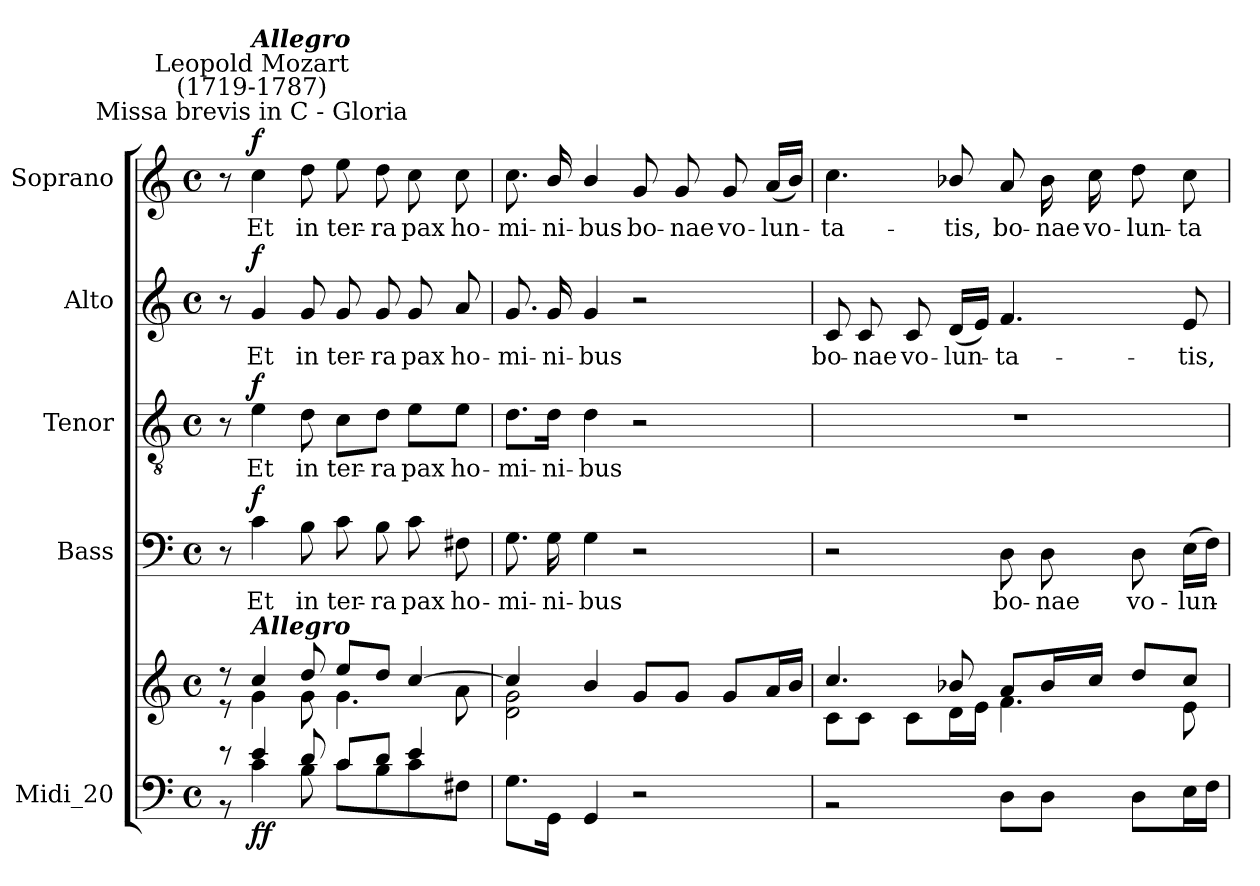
**kern	**kern	**dynam	**kern	**text	**dynam	**kern	**text	**dynam	**kern	**text	**dynam	**kern	**text	**dynam
*part5	*part5	*part5	*part4	*part4	*part4	*part3	*part3	*part3	*part2	*part2	*part2	*part1	*part1	*part1
*staff6	*staff5	*staff5/6	*staff4	*staff4	*staff4	*staff3	*staff3	*staff3	*staff2	*staff2	*staff2	*staff1	*staff1	*staff1
*I"Midi_20	*	*	*I"Bass	*	*	*I"Tenor	*	*	*I"Alto	*	*	*I"Soprano	*	*
*	*	*	*I'B	*	*	*I'T	*	*	*I'A	*	*	*I'S	*	*
*clefF4	*clefG2	*	*clefF4	*	*	*clefGv2	*	*	*clefG2	*	*	*clefG2	*	*
*k[]	*k[]	*	*k[]	*	*	*k[]	*	*	*k[]	*	*	*k[]	*	*
*C:	*C:	*	*C:	*	*	*C:	*	*	*C:	*	*	*C:	*	*
*M4/4	*M4/4	*	*M4/4	*	*	*M4/4	*	*	*M4/4	*	*	*M4/4	*	*
*met(c)	*met(c)	*	*met(c)	*	*	*met(c)	*	*	*met(c)	*	*	*met(c)	*	*
=1	=1	=1	=1	=1	=1	=1	=1	=1	=1	=1	=1	=1	=1	=1
*^	*^	*	*	*	*	*	*	*	*	*	*	*	*	*
8r	8r	8r	8r	.	8r	.	.	8r	.	.	8r	.	.	8r	.	.
!	!	!	!	!	!	!	!	!	!	!	!	!	!	!LO:TX:a:cj:t=Missa brevis in C - Gloria	!	!
!	!	!	!	!	!	!	!	!	!	!	!	!	!	!LO:TX:a:cj:t=Leopold Mozart\n(1719-1787)	!	!
!	!	!	!	!	!	!	!	!	!	!	!	!	!	!LO:TX:a:Bi:t=Allegro	!	!
!	!	!LO:TX:a:Bi:t=Allegro	!	!	!	!	!	!	!	!	!	!	!	!	!	!
!	!	!	!	!LO:DY:b=2	!	!LO:LY:b	!	!	!LO:LY:b	!	!	!LO:LY:b	!	!	!LO:LY:b	!
!	!	!	!	!LO:DY:n=1:b	!	!	!LO:DY:b	!	!	!LO:DY:b	!	!	!LO:DY:b	!	!	!LO:DY:b
4e/	4c\	4cc/	4g\	f f	4c	Et	f	4e	Et	f	4g	Et	f	4cc	Et	f
!	!	!	!	!	!	!LO:LY:b	!	!	!LO:LY:b	!	!	!LO:LY:b	!	!	!LO:LY:b	!
8d/	8B\	8dd/	8g\	.	8B	in	.	8d	in	.	8g	in	.	8dd	in	.
!	!	!	!	!	!	!LO:LY:b	!	!	!LO:LY:b	!	!	!LO:LY:b	!	!	!LO:LY:b	!
8c/L	8c\L	8ee/L	4.g\	.	8c	ter-	.	8c\L	ter-	.	8g	ter-	.	8ee	ter-	.
!	!	!	!	!	!	!LO:LY:b	!	!	!LO:LY:b	!	!	!LO:LY:b	!	!	!LO:LY:b	!
8d/J	8B\	8dd/J	.	.	8B	-ra	.	8d\J	-ra	.	8g	-ra	.	8dd	-ra	.
!	!	!	!	!	!	!LO:LY:b	!	!	!LO:LY:b	!	!	!LO:LY:b	!	!	!LO:LY:b	!
4e/	8c\	[4cc/	.	.	8c	pax	.	8e\L	pax	.	8g	pax	.	8cc	pax	.
!	!	!	!	!	!	!LO:LY:b	!	!	!LO:LY:b	!	!	!LO:LY:b	!	!	!LO:LY:b	!
.	8F#X\J	.	8a\	.	8F#X	ho-	.	8e\J	ho-	.	8a	ho-	.	8cc	ho-	.
=2	=2	=2	=2	=2	=2	=2	=2	=2	=2	=2	=2	=2	=2	=2	=2	=2
!	!	!	!	!	!	!LO:LY:b	!	!	!LO:LY:b	!	!	!LO:LY:b	!	!	!LO:LY:b	!
2ryy	8.G\L	4cc/]	2d\ 2g\	.	8.G	-mi-	.	8.d\L	-mi-	.	8.g	-mi-	.	8.cc	-mi-	.
!	!	!	!	!	!	!LO:LY:b	!	!	!LO:LY:b	!	!	!LO:LY:b	!	!	!LO:LY:b	!
.	16GG\J	.	.	.	16G	-ni-	.	16d\Jk	-ni-	.	16g	-ni-	.	16b/	-ni-	.
!	!	!	!	!	!	!LO:LY:b	!	!	!LO:LY:b	!	!	!LO:LY:b	!	!	!LO:LY:b	!
.	4GG/	4b/	.	.	4G	-bus	.	4d	-bus	.	4g	-bus	.	4b/	-bus	.
!	!	!	!	!	!	!	!	!	!	!	!	!	!	!	!LO:LY:b	!
2ryy	2r	8g/L	2ryy	.	2r	.	.	2r	.	.	2r	.	.	8g	bo-	.
!	!	!	!	!	!	!	!	!	!	!	!	!	!	!	!LO:LY:b	!
.	.	8g/J	.	.	.	.	.	.	.	.	.	.	.	8g	-nae	.
!	!	!	!	!	!	!	!	!	!	!	!	!	!	!	!LO:LY:b	!
.	.	8g/L	.	.	.	.	.	.	.	.	.	.	.	8g	vo-	.
!	!	!	!	!	!	!	!	!	!	!	!	!	!	!	!LO:LY:b	!
.	.	16a/L	.	.	.	.	.	.	.	.	.	.	.	(<16aLL	-lun-	.
.	.	16b/JJ	.	.	.	.	.	.	.	.	.	.	.	16bJJ)	.	.
=3	=3	=3	=3	=3	=3	=3	=3	=3	=3	=3	=3	=3	=3	=3	=3	=3
!	!	!	!	!	!	!	!	!	!	!	!	!LO:LY:b	!	!	!LO:LY:b	!
1ryy	2r	4.cc/	8c\L	.	2r	.	.	1r	.	.	8c	bo-	.	4.cc	ta-	.
!	!	!	!	!	!	!	!	!	!	!	!	!LO:LY:b	!	!	!	!
.	.	.	8c\J	.	.	.	.	.	.	.	8c	-nae	.	.	.	.
!	!	!	!	!	!	!	!	!	!	!	!	!LO:LY:b	!	!	!	!
.	.	.	8c\L	.	.	.	.	.	.	.	8c	vo-	.	.	.	.
!	!	!	!	!	!	!	!	!	!	!	!	!LO:LY:b	!	!	!LO:LY:b	!
.	.	8b-X/	16d\L	.	.	.	.	.	.	.	(<16dLL	-lun-	.	8b-X/	-tis,	.
.	.	.	16e\JJ	.	.	.	.	.	.	.	16eJJ)	.	.	.	.	.
!	!	!	!	!	!	!LO:LY:b	!	!	!	!	!	!LO:LY:b	!	!	!LO:LY:b	!
.	8D\L	8a/L	4.f\	.	8D	bo-	.	.	.	.	4.f	ta-	.	8a	bo-	.
!	!	!	!	!	!	!LO:LY:b	!	!	!	!	!	!	!	!	!LO:LY:b	!
.	8D\J	16b-/L	.	.	8D	-nae	.	.	.	.	.	.	.	16b-	-nae	.
!	!	!	!	!	!	!	!	!	!	!	!	!	!	!	!LO:LY:b	!
.	.	16cc/JJ	.	.	.	.	.	.	.	.	.	.	.	16cc	vo-	.
!	!	!	!	!	!	!LO:LY:b	!	!	!	!	!	!	!	!	!LO:LY:b	!
.	8D\L	8dd/L	.	.	8D	vo-	.	.	.	.	.	.	.	8dd	-lun-	.
!	!	!	!	!	!	!LO:LY:b	!	!	!	!	!	!LO:LY:b	!	!	!LO:LY:b	!
.	16E\L	8cc/J	8e\	.	(>16ELL	-lun-	.	.	.	.	8e	-tis,	.	8ccL	-ta-	.
.	16F\JJ	.	.	.	16FJJ)	.	.	.	.	.	.	.	.	.	.	.
*v	*v	*	*	*	*	*	*	*	*	*	*	*	*	*	*	*
*	*v	*v	*	*	*	*	*	*	*	*	*	*	*	*	*
=	=	=	=	=	=	=	=	=	=	=	=	=	=	=
*-	*-	*-	*-	*-	*-	*-	*-	*-	*-	*-	*-	*-	*-	*-
